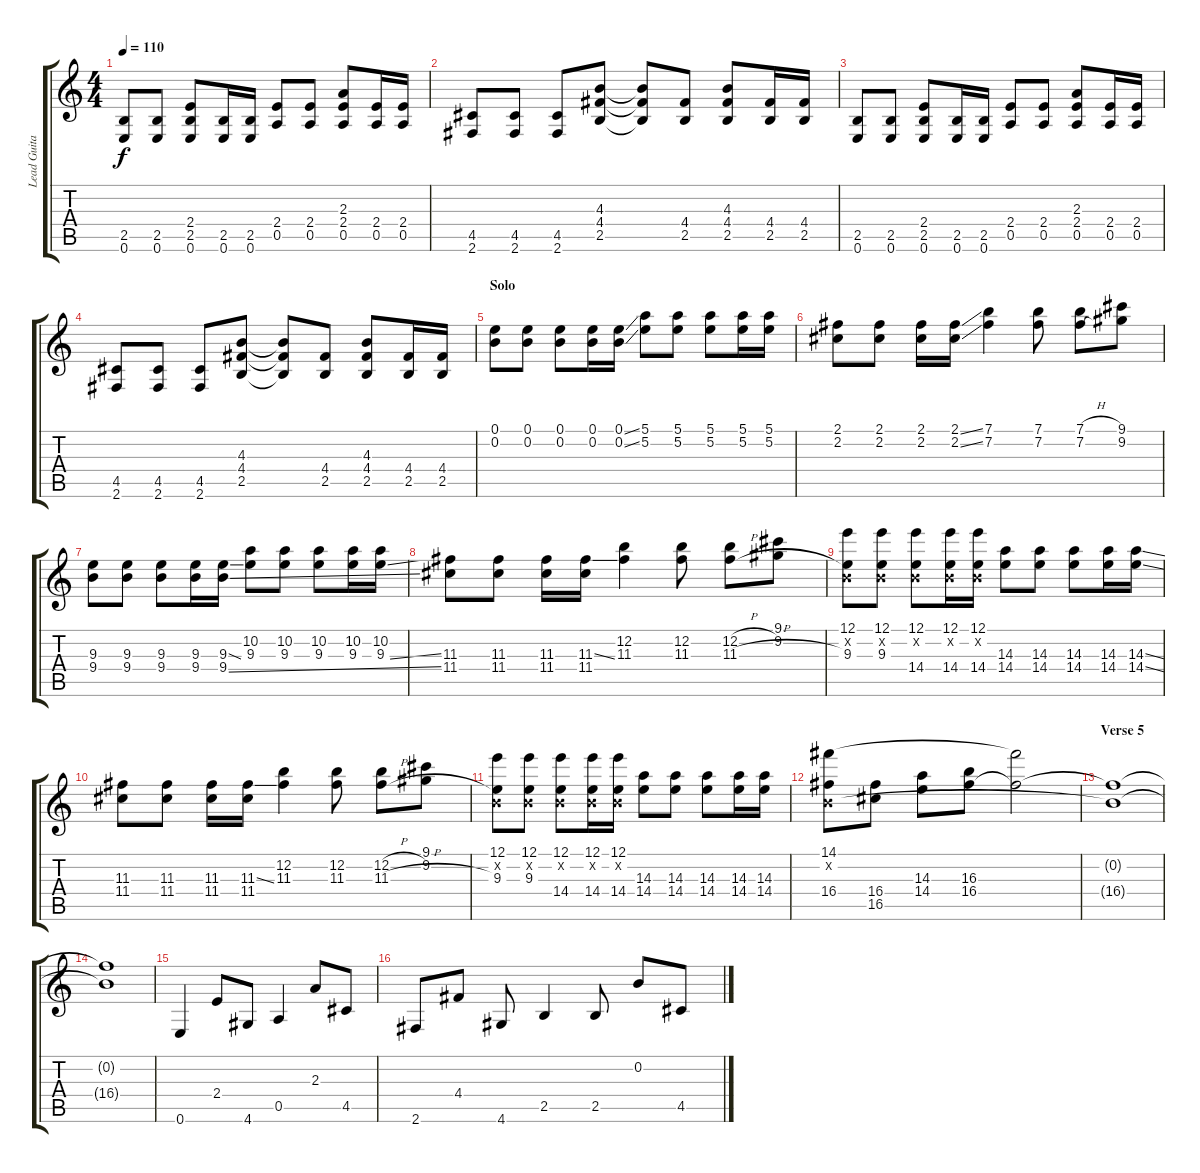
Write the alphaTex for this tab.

\track ("Lead Guitar" "Lead Guita") {instrument electricguitarmuted}
\staff {score tabs}
\tuning (E4 B3 G3 D3 A2 E2) {hide}
\ts (4 4)
\tempo 110
\clef g2
\ks c
(2.5 0.6).8{dy f instrument overdrivenguitar} (2.5 0.6).8 (2.4 2.5 0.6).8 (2.5 0.6).16 (2.5 0.6).16 (2.4 0.5).8 (2.4 0.5).8 (2.3 2.4 0.5).8 (2.4 0.5).16 (2.4 0.5).16 |
(4.5 2.6).8 (4.5 2.6).8 (4.5 2.6).8 (4.3 4.4 2.5).8 (4.3{t} 4.4{t} 2.5{t}).8 (4.4 2.5).8 (4.3 4.4 2.5).8 (4.4 2.5).16 (4.4 2.5).16 |
(2.5 0.6).8{instrument overdrivenguitar} (2.5 0.6).8 (2.4 2.5 0.6).8 (2.5 0.6).16 (2.5 0.6).16 (2.4 0.5).8 (2.4 0.5).8 (2.3 2.4 0.5).8 (2.4 0.5).16 (2.4 0.5).16 |
(4.5 2.6).8 (4.5 2.6).8 (4.5 2.6).8 (4.3 4.4 2.5).8 (4.3{t} 4.4{t} 2.5{t}).8 (4.4 2.5).8 (4.3 4.4 2.5).8 (4.4 2.5).16 (4.4 2.5).16 |
\section ("" "Solo")
(0.1 0.2).8 (0.1 0.2).8 (0.1 0.2).8 (0.1 0.2).16 (0.1{ss} 0.2{ss}).16 (5.1 5.2).8 (5.1 5.2).8 (5.1 5.2).8 (5.1 5.2).16 (5.1 5.2).16 |
(2.1 2.2).8 (2.1 2.2).8 (2.1 2.2).16 (2.1{ss} 2.2{ss}).16 (7.1 7.2).4 (7.1 7.2).8 (7.1{h} 7.2{h}).8 (9.1 9.2).8 |
(9.3 9.4).8 (9.3 9.4).8 (9.3 9.4).8 (9.3 9.4).16 (9.3{ss} 9.4{ss}).16 (10.2 9.3).8 (10.2 9.3).8 (10.2 9.3).8 (10.2 9.3).16 (10.2 9.3{ss}).16 |
(11.3 11.4).8 (11.3 11.4).8 (11.3 11.4).16 (11.3{ss} 11.4).16 (12.2 11.3).4 (12.2 11.3).8 (12.2{h} 11.3{h}).8 (9.1 9.2).8 |
(12.1 0.2{x} 9.3).8 (12.1 0.2{x} 9.3).8 (12.1 0.2{x} 14.4).8 (12.1 0.2{x} 14.4).16 (12.1 0.2{x} 14.4).16 (14.3 14.4).8 (14.3 14.4).8 (14.3 14.4).8 (14.3 14.4).16 (14.3{ss} 14.4{ss}).16 |
(11.3 11.4).8 (11.3 11.4).8 (11.3 11.4).16 (11.3{ss} 11.4).16 (12.2 11.3).4 (12.2 11.3).8 (12.2{h} 11.3{h}).8 (9.1 9.2).8 |
(12.1 0.2{x} 9.3).8 (12.1 0.2{x} 9.3).8 (12.1 0.2{x} 14.4).8 (12.1 0.2{x} 14.4).16 (12.1 0.2{x} 14.4).16 (14.3 14.4).8 (14.3 14.4).8 (14.3 14.4).8 (14.3 14.4).16 (14.3 14.4).16 |
(14.1 0.2{x} 16.4).8 (16.4 16.5).8 (14.3 14.4).8 (16.3 16.4).8{volume 7} (14.1{t} 16.4{t}).2 |
\section ("" "Verse 5")
(0.2{t} 16.4{t}).1 |
(0.2{t} 16.4{t}).1 |
0.6.4{volume 13 instrument electricguitarmuted} 2.4.8 4.6.8 0.5.4 2.3.8 4.5.8 |
2.6.8 4.4.8 4.6.8 2.5.4 2.5.8 0.2.8 4.5.8
